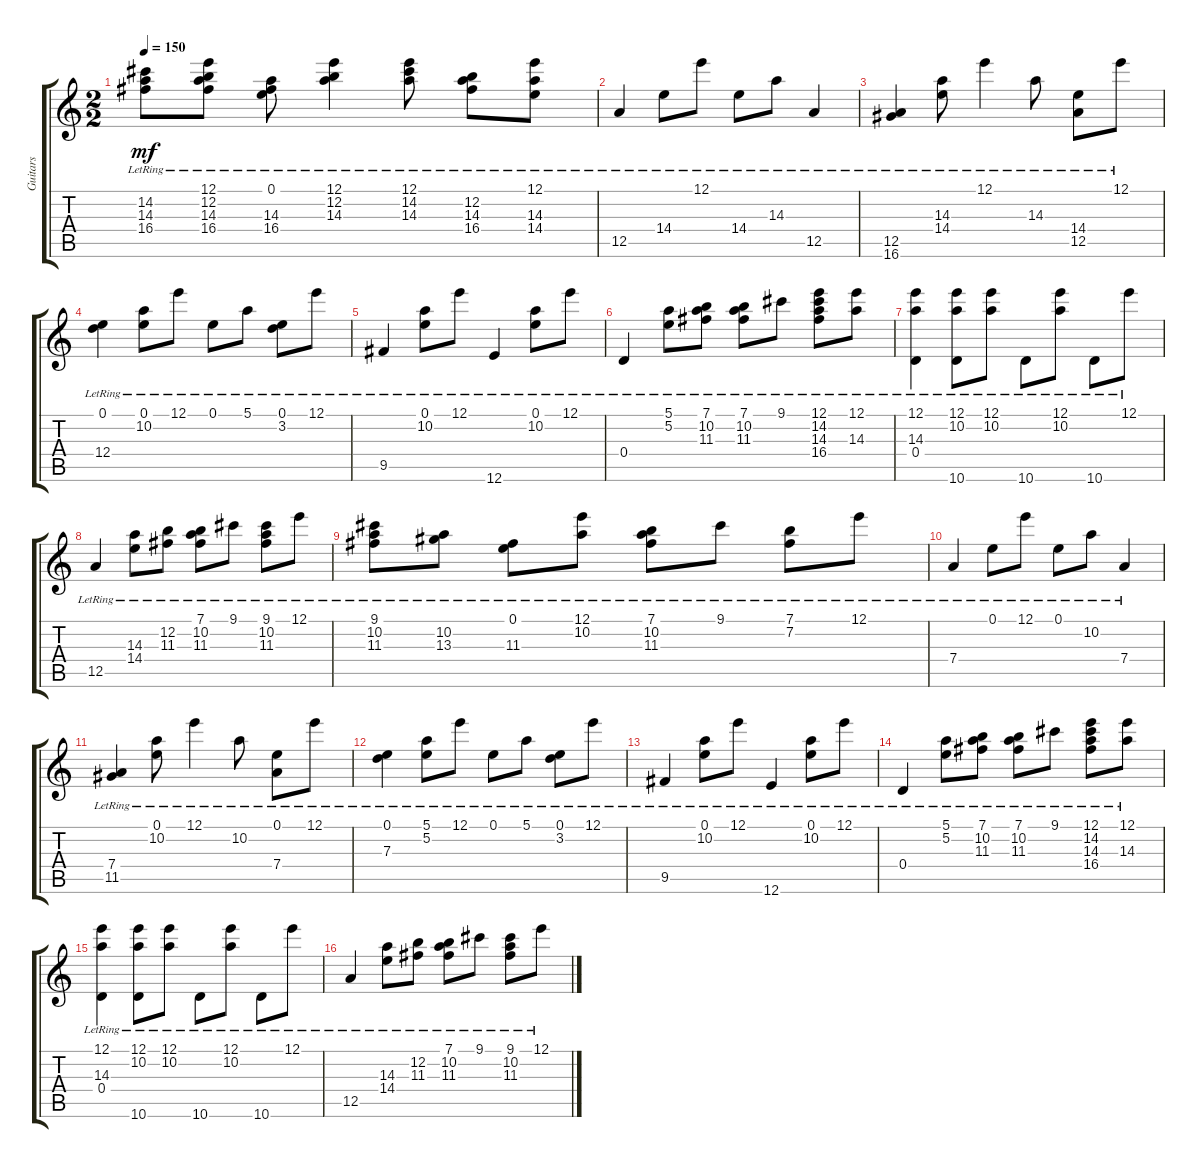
\track ("Guitars" "Guitars") {instrument acousticguitarsteel}
\staff {score tabs}
\tuning (E4 B3 G3 D3 A2 E2) {hide}
\ts (2 2)
\tempo 150
\clef g2
\ks c
(14.2{lr} 14.3{lr} 16.4{lr}).8{dy mf} (12.1{lr} 12.2{lr} 14.3{lr} 16.4{lr}).8 (0.1{lr} 14.3{lr} 16.4{lr}).8 (12.1{lr} 12.2{lr} 14.3{lr}).4 (12.1{lr} 14.2{lr} 14.3{lr}).8 (12.2{lr} 14.3{lr} 16.4{lr}).8 (12.1{lr} 14.3{lr} 14.4{lr}).8 |
12.5{lr}.4 14.4{lr}.8 12.1{lr}.8 14.4{lr}.8 14.3{lr}.8 12.5{lr}.4 |
(12.5{lr} 16.6{lr}).4 (14.3{lr} 14.4{lr}).8 12.1{lr}.4 14.3{lr}.8 (14.4{lr} 12.5{lr}).8 12.1{lr}.8 |
(0.1{lr} 12.4{lr}).4 (0.1{lr} 10.2{lr}).8 12.1{lr}.8 0.1{lr}.8 5.1{lr}.8 (0.1{lr} 3.2{lr}).8 12.1{lr}.8 |
9.5{lr}.4 (0.1{lr} 10.2{lr}).8 12.1{lr}.8 12.6{lr}.4 (0.1{lr} 10.2{lr}).8 12.1{lr}.8 |
0.4{lr}.4 (5.1{lr} 5.2{lr}).8 (7.1{lr} 10.2{lr} 11.3{lr}).8 (7.1{lr} 10.2{lr} 11.3{lr}).8 9.1{lr}.8 (12.1{lr} 14.2{lr} 14.3{lr} 16.4{lr}).8 (12.1{lr} 14.3{lr}).8 |
(12.1{lr} 14.3{lr} 0.4{lr}).4 (12.1{lr} 10.2{lr} 10.6{lr}).8 (12.1{lr} 10.2{lr}).8 10.6{lr}.8 (12.1{lr} 10.2{lr}).8 10.6{lr}.8 12.1{lr}.8 |
12.5{lr}.4 (14.3{lr} 14.4{lr}).8 (12.2{lr} 11.3{lr}).8 (7.1{lr} 10.2{lr} 11.3{lr}).8 9.1{lr}.8 (9.1{lr} 10.2{lr} 11.3{lr}).8 12.1{lr}.8 |
(9.1{lr} 10.2{lr} 11.3{lr}).8 (10.2{lr} 13.3{lr}).8 (0.1{lr} 11.3{lr}).8 (12.1{lr} 10.2{lr}).8 (7.1{lr} 10.2{lr} 11.3{lr}).8 9.1{lr}.8 (7.1{lr} 7.2{lr}).8 12.1{lr}.8 |
7.4{lr}.4 0.1{lr}.8 12.1{lr}.8 0.1{lr}.8 10.2{lr}.8 7.4{lr}.4 |
(7.4{lr} 11.5{lr}).4 (0.1{lr} 10.2{lr}).8 12.1{lr}.4 10.2{lr}.8 (0.1{lr} 7.4{lr}).8 12.1{lr}.8 |
(0.1{lr} 7.3{lr}).4 (5.1{lr} 5.2{lr}).8 12.1{lr}.8 0.1{lr}.8 5.1{lr}.8 (0.1{lr} 3.2{lr}).8 12.1{lr}.8 |
9.5{lr}.4 (0.1{lr} 10.2{lr}).8 12.1{lr}.8 12.6{lr}.4 (0.1{lr} 10.2{lr}).8 12.1{lr}.8 |
0.4{lr}.4 (5.1{lr} 5.2{lr}).8 (7.1{lr} 10.2{lr} 11.3{lr}).8 (7.1{lr} 10.2{lr} 11.3{lr}).8 9.1{lr}.8 (12.1{lr} 14.2{lr} 14.3{lr} 16.4{lr}).8 (12.1{lr} 14.3{lr}).8 |
(12.1{lr} 14.3{lr} 0.4{lr}).4 (12.1{lr} 10.2{lr} 10.6{lr}).8 (12.1{lr} 10.2{lr}).8 10.6{lr}.8 (12.1{lr} 10.2{lr}).8 10.6{lr}.8 12.1{lr}.8 |
12.5{lr}.4 (14.3{lr} 14.4{lr}).8 (12.2{lr} 11.3{lr}).8 (7.1{lr} 10.2{lr} 11.3{lr}).8 9.1{lr}.8 (9.1{lr} 10.2{lr} 11.3{lr}).8 12.1{lr}.8
